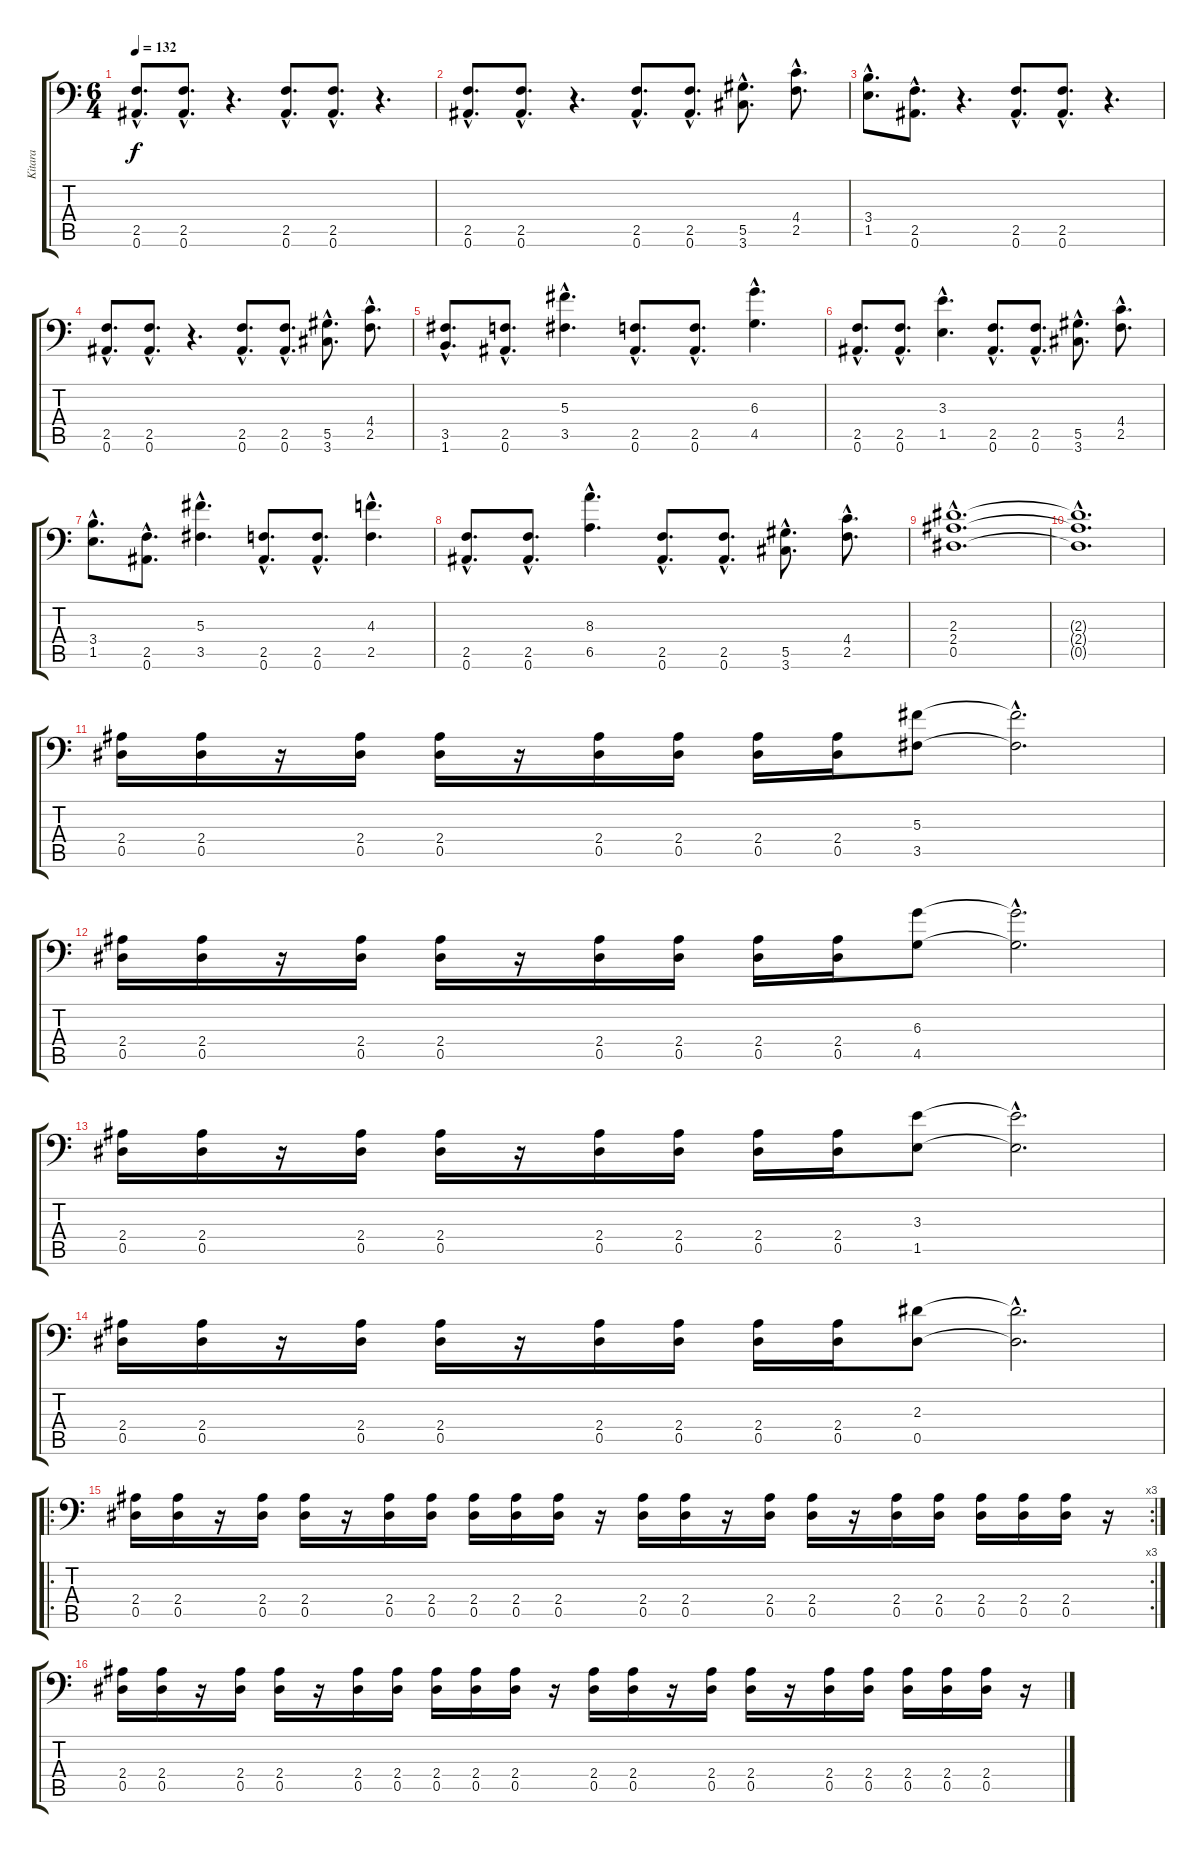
\track ("Kitara" "Kitara") {instrument distortionguitar}
\staff {score tabs}
\tuning (Bb3 F3 Db3 Ab2 Eb2 Bb1) {hide}
\ts (6 4)
\tempo 132
\clef f4
\ks c
(2.5{hac} 0.6{hac}).8{d dy f} (2.5{hac} 0.6{hac}).8{d} r.4{d} (2.5{hac} 0.6{hac}).8{d} (2.5{hac} 0.6{hac}).8{d} r.4{d} |
(2.5{hac} 0.6{hac}).8{d} (2.5{hac} 0.6{hac}).8{d} r.4{d} (2.5{hac} 0.6{hac}).8{d} (2.5{hac} 0.6{hac}).8{d} (5.5{hac} 3.6{hac}).8{d} (4.4{hac} 2.5{hac}).8{d} |
(3.4{hac} 1.5{hac}).8{d} (2.5{hac} 0.6{hac}).8{d} r.4{d} (2.5{hac} 0.6{hac}).8{d} (2.5{hac} 0.6{hac}).8{d} r.4{d} |
(2.5{hac} 0.6{hac}).8{d} (2.5{hac} 0.6{hac}).8{d} r.4{d} (2.5{hac} 0.6{hac}).8{d} (2.5{hac} 0.6{hac}).8{d} (5.5{hac} 3.6{hac}).8{d} (4.4{hac} 2.5{hac}).8{d} |
(3.5{hac} 1.6{hac}).8{d} (2.5{hac} 0.6{hac}).8{d} (5.3{hac} 3.5{hac}).4{d} (2.5{hac} 0.6{hac}).8{d} (2.5{hac} 0.6{hac}).8{d} (6.3{hac} 4.5{hac}).4{d} |
(2.5{hac} 0.6{hac}).8{d} (2.5{hac} 0.6{hac}).8{d} (3.3{hac} 1.5{hac}).4{d} (2.5{hac} 0.6{hac}).8{d} (2.5{hac} 0.6{hac}).8{d} (5.5{hac} 3.6{hac}).8{d} (4.4{hac} 2.5{hac}).8{d} |
(3.4{hac} 1.5{hac}).8{d} (2.5{hac} 0.6{hac}).8{d} (5.3{hac} 3.5{hac}).4{d} (2.5{hac} 0.6{hac}).8{d} (2.5{hac} 0.6{hac}).8{d} (4.3{hac} 2.5{hac}).4{d} |
(2.5{hac} 0.6{hac}).8{d} (2.5{hac} 0.6{hac}).8{d} (8.3{hac} 6.5{hac}).4{d} (2.5{hac} 0.6{hac}).8{d} (2.5{hac} 0.6{hac}).8{d} (5.5{hac} 3.6{hac}).8{d} (4.4{hac} 2.5{hac}).8{d} |
(2.3{hac} 2.4{hac} 0.5{hac}).1{d} |
(2.3{hac t} 2.4{hac t} 0.5{hac t}).1{d} |
(2.4 0.5).16 (2.4 0.5).16 r.16 (2.4 0.5).16 (2.4 0.5).16 r.16 (2.4 0.5).16 (2.4 0.5).16 (2.4 0.5).16 (2.4 0.5).16 (5.3 3.5).8 (5.3{hac t} 3.5{hac t}).2{d} |
(2.4 0.5).16 (2.4 0.5).16 r.16 (2.4 0.5).16 (2.4 0.5).16 r.16 (2.4 0.5).16 (2.4 0.5).16 (2.4 0.5).16 (2.4 0.5).16 (6.3 4.5).8 (6.3{hac t} 4.5{hac t}).2{d} |
(2.4 0.5).16 (2.4 0.5).16 r.16 (2.4 0.5).16 (2.4 0.5).16 r.16 (2.4 0.5).16 (2.4 0.5).16 (2.4 0.5).16 (2.4 0.5).16 (3.3 1.5).8 (3.3{hac t} 1.5{hac t}).2{d} |
(2.4 0.5).16 (2.4 0.5).16 r.16 (2.4 0.5).16 (2.4 0.5).16 r.16 (2.4 0.5).16 (2.4 0.5).16 (2.4 0.5).16 (2.4 0.5).16 (2.3 0.5).8 (2.3{hac t} 0.5{hac t}).2{d} |
\ro
\rc 3
(2.4 0.5).16 (2.4 0.5).16 r.16 (2.4 0.5).16 (2.4 0.5).16 r.16 (2.4 0.5).16 (2.4 0.5).16 (2.4 0.5).16 (2.4 0.5).16 (2.4 0.5).16 r.16 (2.4 0.5).16 (2.4 0.5).16 r.16 (2.4 0.5).16 (2.4 0.5).16 r.16 (2.4 0.5).16 (2.4 0.5).16 (2.4 0.5).16 (2.4 0.5).16 (2.4 0.5).16 r.16 |
(2.4 0.5).16 (2.4 0.5).16 r.16 (2.4 0.5).16 (2.4 0.5).16 r.16 (2.4 0.5).16 (2.4 0.5).16 (2.4 0.5).16 (2.4 0.5).16 (2.4 0.5).16 r.16 (2.4 0.5).16 (2.4 0.5).16 r.16 (2.4 0.5).16 (2.4 0.5).16 r.16 (2.4 0.5).16 (2.4 0.5).16 (2.4 0.5).16 (2.4 0.5).16 (2.4 0.5).16 r.16
